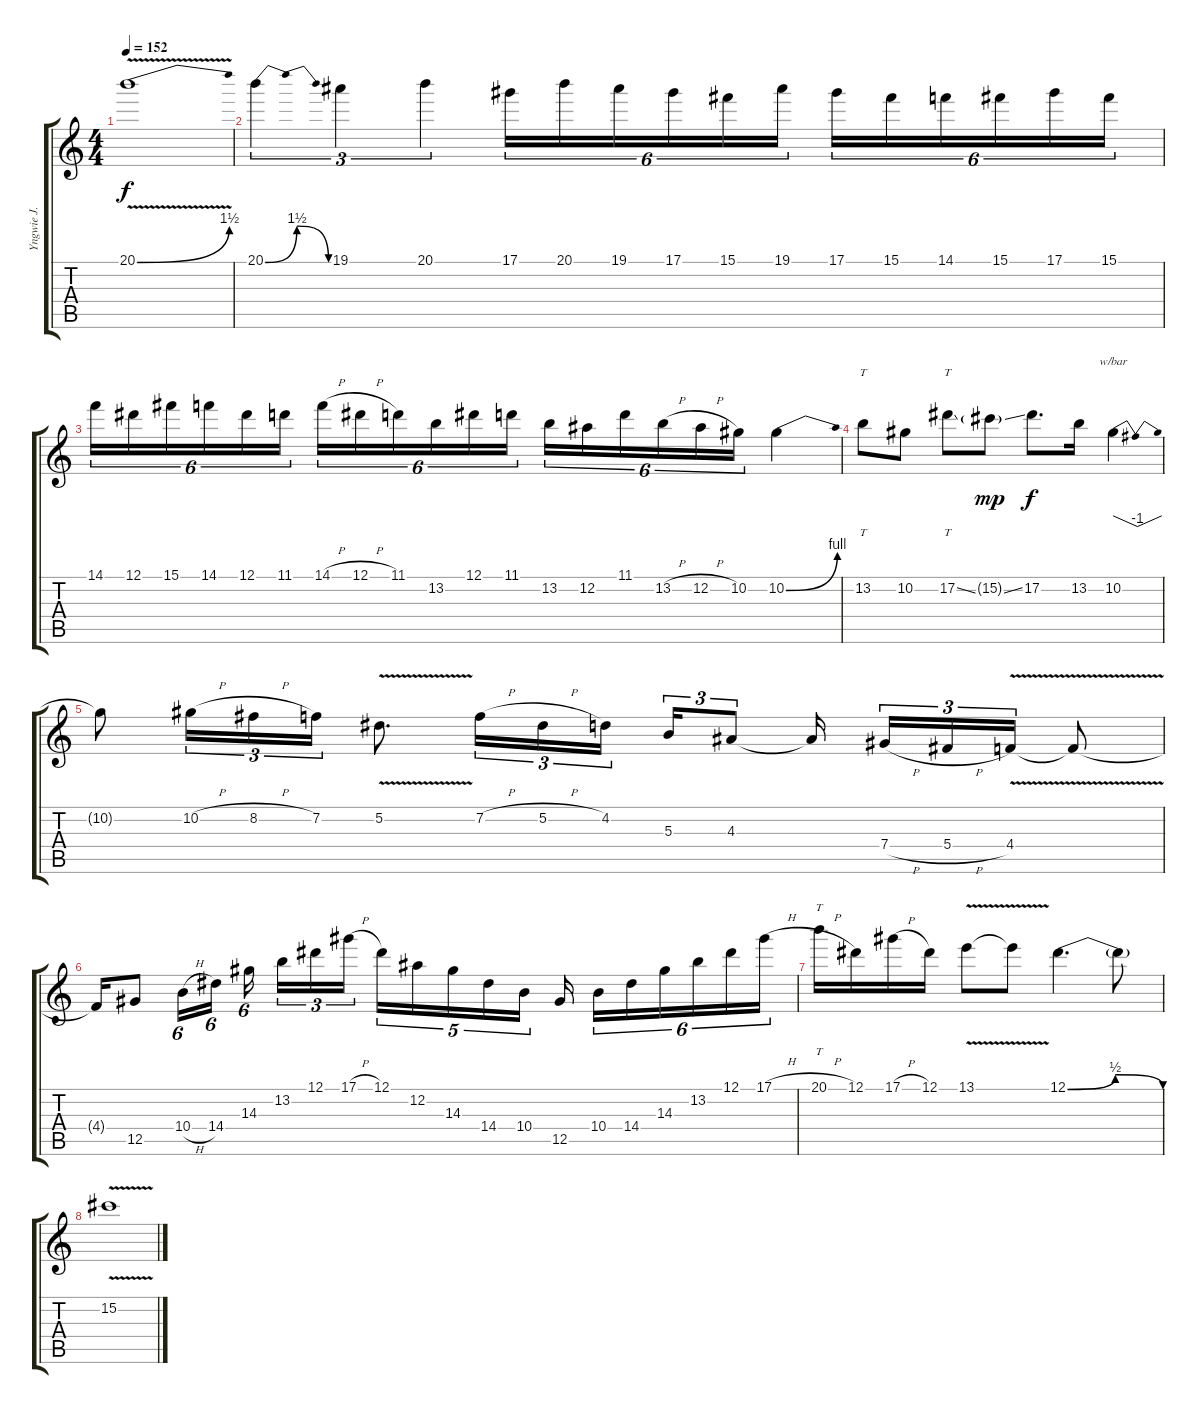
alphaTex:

\track ("Yngwie J. Malmsteen (Solo)" "Yngwie J. ") {instrument overdrivenguitar}
\staff {score tabs}
\tuning (Eb4 Bb3 Gb3 Db3 Ab2 Eb2) {hide}
\ts (4 4)
\tempo 152
\clef g2
\ks c
20.1{be (bend 0 0 60 6) v}.1{dy f} |
20.1{be (bendrelease 0 0 10 6 30 6 60 0)}.4{tu (3 2)} 19.1.4{tu (3 2)} 20.1.4{tu (3 2)} 17.1.16{tu (6 4)} 20.1.16{tu (6 4)} 19.1.16{tu (6 4)} 17.1.16{tu (6 4)} 15.1.16{tu (6 4)} 19.1.16{tu (6 4)} 17.1.16{tu (6 4)} 15.1.16{tu (6 4)} 14.1.16{tu (6 4)} 15.1.16{tu (6 4)} 17.1.16{tu (6 4)} 15.1.16{tu (6 4)} |
14.1.16{tu (6 4)} 12.1.16{tu (6 4)} 15.1.16{tu (6 4)} 14.1.16{tu (6 4)} 12.1.16{tu (6 4)} 11.1.16{tu (6 4)} 14.1{h}.16{tu (6 4)} 12.1{h}.16{tu (6 4)} 11.1.16{tu (6 4)} 13.2.16{tu (6 4)} 12.1.16{tu (6 4)} 11.1.16{tu (6 4)} 13.2.16{tu (6 4)} 12.2.16{tu (6 4)} 11.1.16{tu (6 4)} 13.2{h}.16{tu (6 4)} 12.2{h}.16{tu (6 4)} 10.2.16{tu (6 4)} 10.2{be (bend 0 0 60 4)}.4 |
13.2.8{tt} 10.2.8 17.2{ss}.8{tt} 15.2{ss g}.8{dy mp} 17.2.8{d dy f} 13.2.16 10.2.4{tbe (dip default 0 0 30 -4 60 0)} |
10.2{t}.8 10.2{h}.16{tu (3 2)} 8.2{h}.16{tu (3 2)} 7.2.16{tu (3 2)} 5.2{v}.8{d} 7.2{h}.16{tu (3 2)} 5.2{h}.16{tu (3 2)} 4.2.16{tu (3 2) beam splitsecondary} 5.3.16{tu (3 2)} 4.3.8{tu (3 2)} 4.3{t}.16 7.4{h}.16{tu (3 2)} 5.4{h}.16{tu (3 2)} 4.4{v}.16{tu (3 2)} 4.4{t}.8 |
4.4{t}.16 12.5.8 10.4{h}.16{tu (6 4)} 14.4.16{tu (6 4)} 14.3.16{tu (6 4) beam splitsecondary} 13.2.16{tu (3 2)} 12.1.16{tu (3 2)} 17.1{h}.16{tu (3 2) beam splitsecondary} 12.1.16{tu (5 4)} 12.2.16{tu (5 4)} 14.3.16{tu (5 4)} 14.4.16{tu (5 4)} 10.4.16{tu (5 4) beam splitsecondary} 12.5.16 10.4.16{tu (6 4)} 14.4.16{tu (6 4)} 14.3.16{tu (6 4)} 13.2.16{tu (6 4)} 12.1.16{tu (6 4)} 17.1{h}.16{tu (6 4)} |
20.1{h}.16{tt} 12.1.16 17.1{h}.16 12.1.16 13.1{v}.8 13.1{t}.8 12.1{be (bendrelease 0 0 15 2 30 2 60 0)}.4{d} 12.1{t}.8 |
15.2{v}.1
